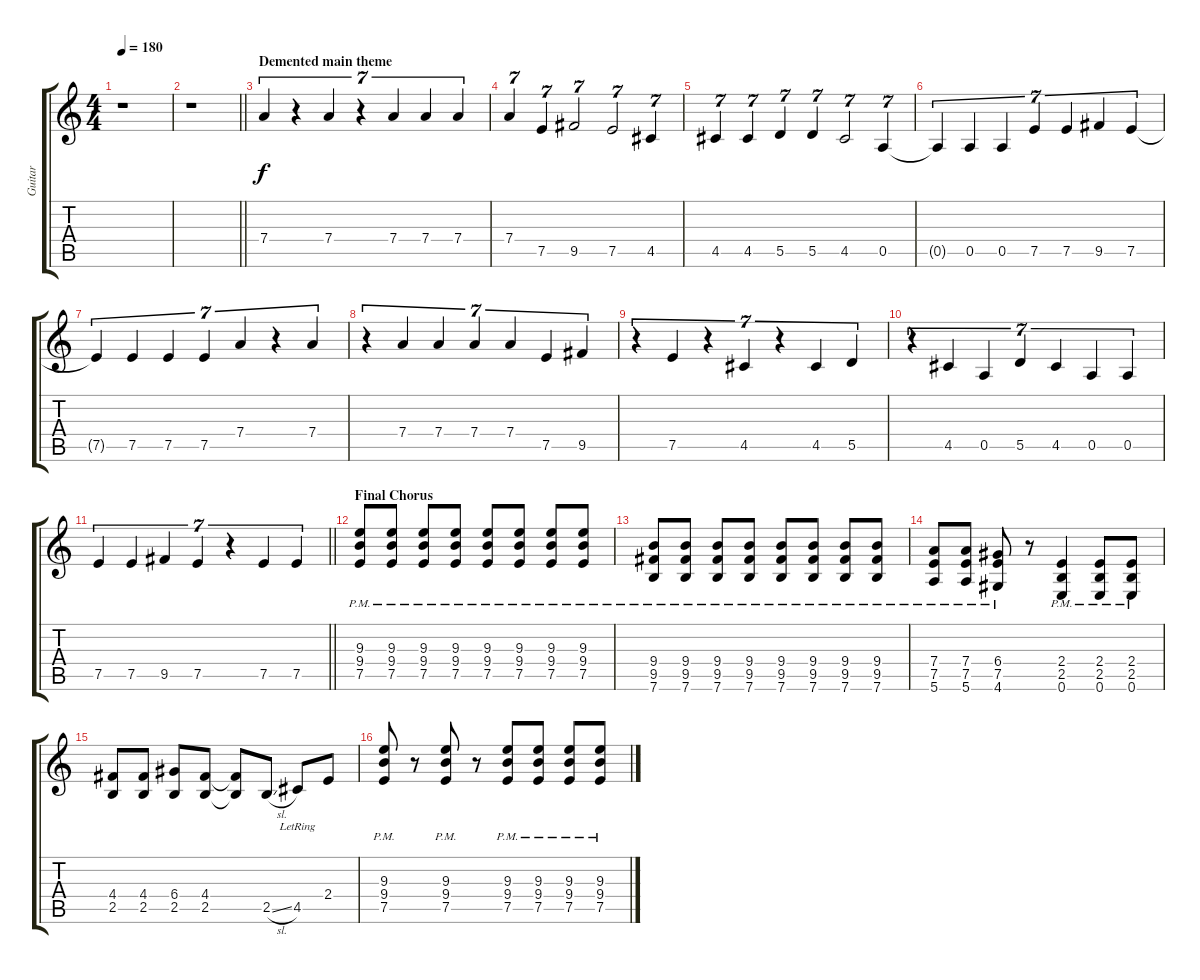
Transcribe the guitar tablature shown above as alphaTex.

\track ("Guitar" "Guitar") {instrument electricguitarmuted}
\staff {score tabs}
\tuning (E4 B3 G3 D3 A2 E2) {hide}
\ts (4 4)
\tempo 180
\clef g2
\ks c
r.1{dy f} |
\barLineRight lightlight
r.1 |
\section ("" "Demented main theme")
7.4.4{tu (7 4)} r.4{tu (7 4)} 7.4.4{tu (7 4)} r.4{tu (7 4)} 7.4.4{tu (7 4)} 7.4.4{tu (7 4)} 7.4.4{tu (7 4)} |
7.4.4{tu (7 4)} 7.5.4{tu (7 4)} 9.5.2{tu (7 4)} 7.5.2{tu (7 4)} 4.5.4{tu (7 4)} |
4.5.4{tu (7 4)} 4.5.4{tu (7 4)} 5.5.4{tu (7 4)} 5.5.4{tu (7 4)} 4.5.2{tu (7 4)} 0.5.4{tu (7 4)} |
0.5{t}.4{tu (7 4)} 0.5.4{tu (7 4)} 0.5.4{tu (7 4)} 7.5.4{tu (7 4)} 7.5.4{tu (7 4)} 9.5.4{tu (7 4)} 7.5.4{tu (7 4)} |
7.5{t}.4{tu (7 4)} 7.5.4{tu (7 4)} 7.5.4{tu (7 4)} 7.5.4{tu (7 4)} 7.4.4{tu (7 4)} r.4{tu (7 4)} 7.4.4{tu (7 4)} |
r.4{tu (7 4)} 7.4.4{tu (7 4)} 7.4.4{tu (7 4)} 7.4.4{tu (7 4)} 7.4.4{tu (7 4)} 7.5.4{tu (7 4)} 9.5.4{tu (7 4)} |
r.4{tu (7 4)} 7.5.4{tu (7 4)} r.4{tu (7 4)} 4.5.4{tu (7 4)} r.4{tu (7 4)} 4.5.4{tu (7 4)} 5.5.4{tu (7 4)} |
r.4{tu (7 4)} 4.5.4{tu (7 4)} 0.5.4{tu (7 4)} 5.5.4{tu (7 4)} 4.5.4{tu (7 4)} 0.5.4{tu (7 4)} 0.5.4{tu (7 4)} |
\barLineRight lightlight
7.5.4{tu (7 4)} 7.5.4{tu (7 4)} 9.5.4{tu (7 4)} 7.5.4{tu (7 4)} r.4{tu (7 4)} 7.5.4{tu (7 4)} 7.5.4{tu (7 4)} |
\section ("" "Final Chorus")
(9.3{pm} 9.4{pm} 7.5{pm}).8{instrument distortionguitar} (9.3{pm} 9.4{pm} 7.5{pm}).8 (9.3{pm} 9.4{pm} 7.5{pm}).8 (9.3{pm} 9.4{pm} 7.5{pm}).8 (9.3{pm} 9.4{pm} 7.5{pm}).8 (9.3{pm} 9.4{pm} 7.5{pm}).8 (9.3{pm} 9.4{pm} 7.5{pm}).8 (9.3{pm} 9.4{pm} 7.5{pm}).8 |
(9.4{pm} 9.5{pm} 7.6).8 (9.4{pm} 9.5{pm} 7.6).8 (9.4{pm} 9.5{pm} 7.6).8 (9.4{pm} 9.5{pm} 7.6).8 (9.4{pm} 9.5{pm} 7.6).8 (9.4{pm} 9.5{pm} 7.6).8 (9.4{pm} 9.5{pm} 7.6).8 (9.4{pm} 9.5{pm} 7.6).8 |
(7.4{pm} 7.5{pm} 5.6{pm}).8 (7.4{pm} 7.5{pm} 5.6{pm}).8 (6.4{pm} 7.5{pm} 4.6{pm}).8 r.8 (2.4{pm} 2.5{pm} 0.6{pm}).4 (2.4{pm} 2.5{pm} 0.6{pm}).8 (2.4{pm} 2.5{pm} 0.6{pm}).8 |
(4.4 2.5).8 (4.4 2.5).8 (6.4 2.5).8 (4.4 2.5).8 (4.4{t} 2.5{t}).8 2.5{sl}.8 4.5{lr}.8 2.4.8 |
(9.3{pm} 9.4{pm} 7.5{pm}).8 r.8 (9.3{pm} 9.4{pm} 7.5{pm}).8 r.8 (9.3{pm} 9.4{pm} 7.5{pm}).8 (9.3{pm} 9.4{pm} 7.5{pm}).8 (9.3{pm} 9.4{pm} 7.5{pm}).8 (9.3{pm} 9.4{pm} 7.5{pm}).8
